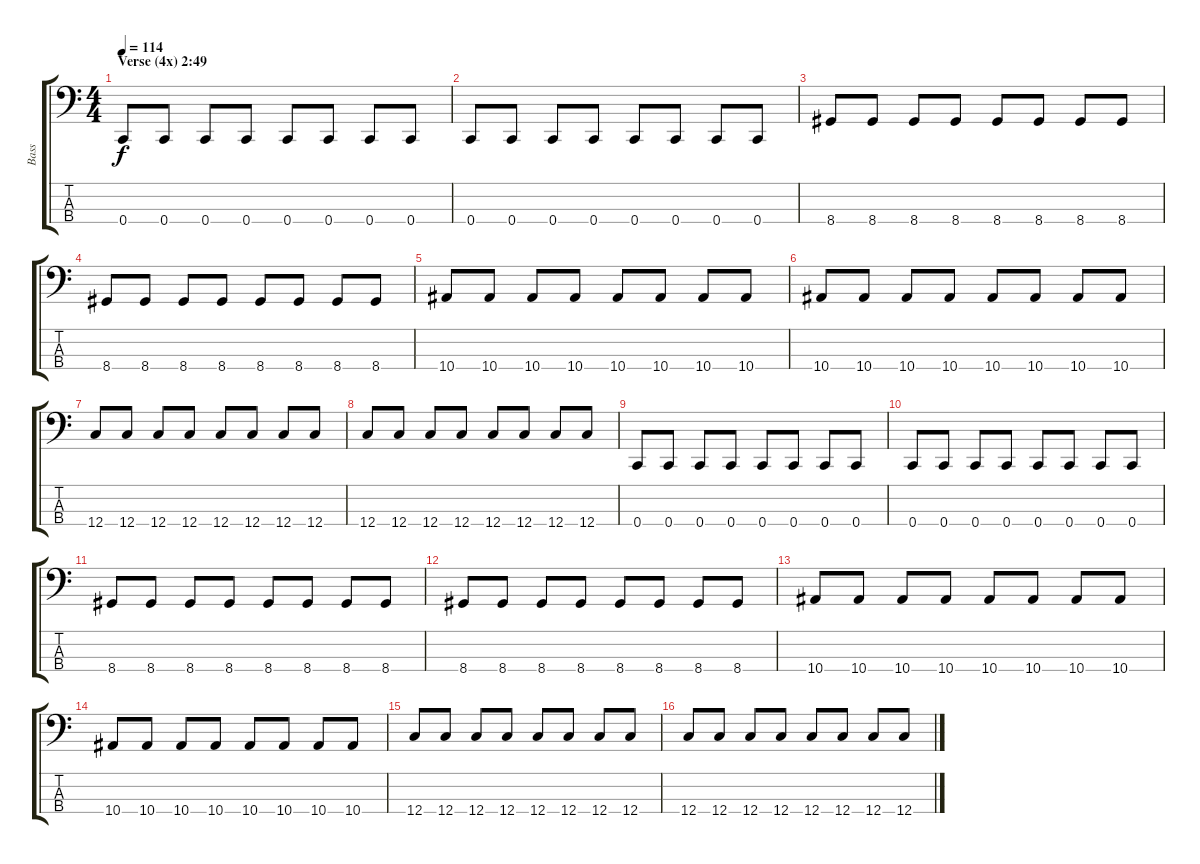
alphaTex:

\track ("Bass" "Bass") {instrument slapbass2}
\staff {score tabs}
\tuning (Eb2 Bb1 F1 C1) {hide}
\ts (4 4)
\section ("" "Verse (4x) 2:49 ")
\tempo 114
\clef f4
\ks c
0.4.8{dy f} 0.4.8 0.4.8 0.4.8 0.4.8 0.4.8 0.4.8 0.4.8 |
0.4.8 0.4.8 0.4.8 0.4.8 0.4.8 0.4.8 0.4.8 0.4.8 |
8.4.8 8.4.8 8.4.8 8.4.8 8.4.8 8.4.8 8.4.8 8.4.8 |
8.4.8 8.4.8 8.4.8 8.4.8 8.4.8 8.4.8 8.4.8 8.4.8 |
10.4.8 10.4.8 10.4.8 10.4.8 10.4.8 10.4.8 10.4.8 10.4.8 |
10.4.8 10.4.8 10.4.8 10.4.8 10.4.8 10.4.8 10.4.8 10.4.8 |
12.4.8 12.4.8 12.4.8 12.4.8 12.4.8 12.4.8 12.4.8 12.4.8 |
12.4.8 12.4.8 12.4.8 12.4.8 12.4.8 12.4.8 12.4.8 12.4.8 |
0.4.8 0.4.8 0.4.8 0.4.8 0.4.8 0.4.8 0.4.8 0.4.8 |
0.4.8 0.4.8 0.4.8 0.4.8 0.4.8 0.4.8 0.4.8 0.4.8 |
8.4.8 8.4.8 8.4.8 8.4.8 8.4.8 8.4.8 8.4.8 8.4.8 |
8.4.8 8.4.8 8.4.8 8.4.8 8.4.8 8.4.8 8.4.8 8.4.8 |
10.4.8 10.4.8 10.4.8 10.4.8 10.4.8 10.4.8 10.4.8 10.4.8 |
10.4.8 10.4.8 10.4.8 10.4.8 10.4.8 10.4.8 10.4.8 10.4.8 |
12.4.8 12.4.8 12.4.8 12.4.8 12.4.8 12.4.8 12.4.8 12.4.8 |
12.4.8 12.4.8 12.4.8 12.4.8 12.4.8 12.4.8 12.4.8 12.4.8
